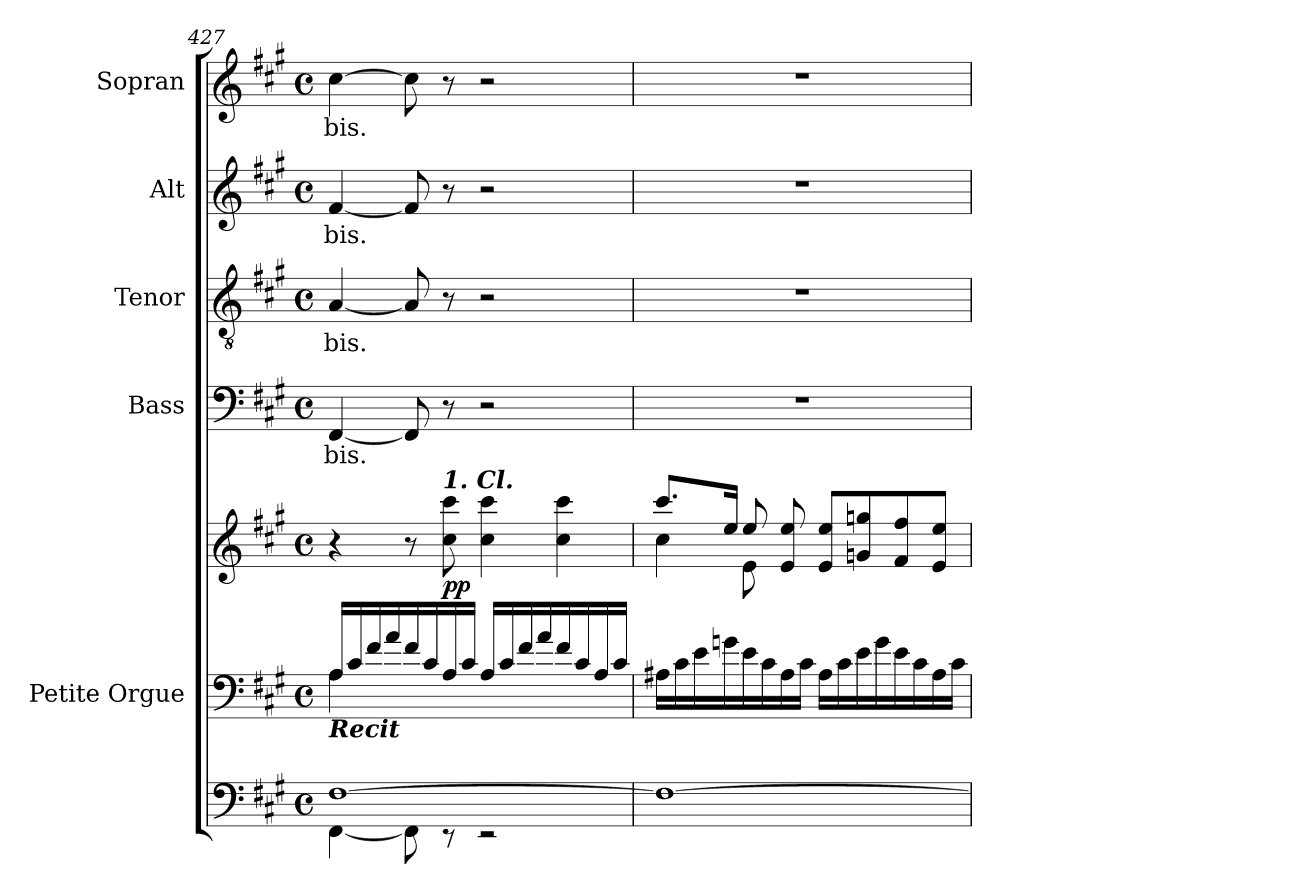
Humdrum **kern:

**kern	**kern	**kern	**dynam	**kern	**text	**kern	**text	**kern	**text	**kern	**text
*part6	*part5	*part5	*part5	*part4	*part4	*part3	*part3	*part2	*part2	*part1	*part1
*staff7	*staff6	*staff5	*staff5/6	*staff4	*staff4	*staff3	*staff3	*staff2	*staff2	*staff1	*staff1
*	*I"Petite Orgue	*	*	*I"Bass	*	*I"Tenor	*	*I"Alt	*	*I"Sopran	*
*	*I'Org. 1	*	*	*I'B.	*	*I'T.	*	*I'A.	*	*I'S.	*
!!LO:PB:g=z
*clefF4	*clefF4	*clefG2	*	*clefF4	*	*clefGv2	*	*clefG2	*	*clefG2	*
*k[f#c#g#]	*k[f#c#g#]	*k[f#c#g#]	*	*k[f#c#g#]	*	*k[f#c#g#]	*	*k[f#c#g#]	*	*k[f#c#g#]	*
*A:	*A:	*A:	*	*A:	*	*A:	*	*A:	*	*A:	*
*M4/4	*M4/4	*M4/4	*	*M4/4	*	*M4/4	*	*M4/4	*	*M4/4	*
*met(c)	*met(c)	*met(c)	*	*met(c)	*	*met(c)	*	*met(c)	*	*met(c)	*
=427	=427	=427	=427	=427	=427	=427	=427	=427	=427	=427	=427
*^	*^	*	*	*	*	*	*	*	*	*	*
!	!	!LO:TX:b:Bi:t=Recit	!	!	!	!	!	!	!	!	!	!	!
!	!	!	!	!	!	!	!LO:LY:b	!	!LO:LY:b	!	!LO:LY:b	!	!LO:LY:b
[>1F#	[<4FF#\	16A/LL	4A\	4r	.	[4FF#/	-bis.	[4A/	-bis.	[4f#/	-bis.	[4cc#\	-bis.
.	.	16c#/	.	.	.	.	.	.	.	.	.	.	.
.	.	16f#/	.	.	.	.	.	.	.	.	.	.	.
.	.	16a/	.	.	.	.	.	.	.	.	.	.	.
.	8FF#\]	16f#/	2.ryy	8r	.	8FF#/]	.	8A/]	.	8f#/]	.	8cc#\]	.
.	.	16c#/	.	.	.	.	.	.	.	.	.	.	.
!	!	!	!	!LO:TX:a:Bi:t=1. Cl.	!	!	!	!	!	!	!	!	!
!	!	!	!	!	!LO:DY:b	!	!	!	!	!	!	!	!
.	8rEE	16A/	.	8cc#\ 8ccc#\	pp	8r	.	8r	.	8r	.	8r	.
.	.	16c#/JJ	.	.	.	.	.	.	.	.	.	.	.
.	2rEE	16A/LL	.	4cc#\ 4ccc#\	.	2r	.	2r	.	2r	.	2r	.
.	.	16c#/	.	.	.	.	.	.	.	.	.	.	.
.	.	16f#/	.	.	.	.	.	.	.	.	.	.	.
.	.	16a/	.	.	.	.	.	.	.	.	.	.	.
.	.	16f#/	.	4cc#\ 4ccc#\	.	.	.	.	.	.	.	.	.
.	.	16c#/	.	.	.	.	.	.	.	.	.	.	.
.	.	16A/	.	.	.	.	.	.	.	.	.	.	.
.	.	16c#/JJ	.	.	.	.	.	.	.	.	.	.	.
*v	*v	*	*	*	*	*	*	*	*	*	*	*	*
*	*v	*v	*	*	*	*	*	*	*	*	*	*
=428	=428	=428	=428	=428	=428	=428	=428	=428	=428	=428	=428
*	*	*^	*	*	*	*	*	*	*	*	*
1F#_	16A#X\LL	8.ccc#/L	4cc#\	.	1r	.	1r	.	1r	.	1r	.
.	16c#\	.	.	.	.	.	.	.	.	.	.	.
.	16e\	.	.	.	.	.	.	.	.	.	.	.
.	16gn\	16ee/Jk	.	.	.	.	.	.	.	.	.	.
.	16e\	8ee/	8e\	.	.	.	.	.	.	.	.	.
.	16c#\	.	.	.	.	.	.	.	.	.	.	.
.	16A#\	8e/ 8ee/	8ryy	.	.	.	.	.	.	.	.	.
.	16c#\JJ	.	.	.	.	.	.	.	.	.	.	.
.	16A#\LL	8e/ 8ee/L	2ryy	.	.	.	.	.	.	.	.	.
.	16c#\	.	.	.	.	.	.	.	.	.	.	.
.	16e\	8gn/ 8ggn/	.	.	.	.	.	.	.	.	.	.
.	16g\	.	.	.	.	.	.	.	.	.	.	.
.	16e\	8f#/ 8ff#/	.	.	.	.	.	.	.	.	.	.
.	16c#\	.	.	.	.	.	.	.	.	.	.	.
.	16A#\	8e/ 8ee/J	.	.	.	.	.	.	.	.	.	.
.	16c#\JJ	.	.	.	.	.	.	.	.	.	.	.
*	*	*v	*v	*	*	*	*	*	*	*	*	*
=	=	=	=	=	=	=	=	=	=	=	=
*-	*-	*-	*-	*-	*-	*-	*-	*-	*-	*-	*-
